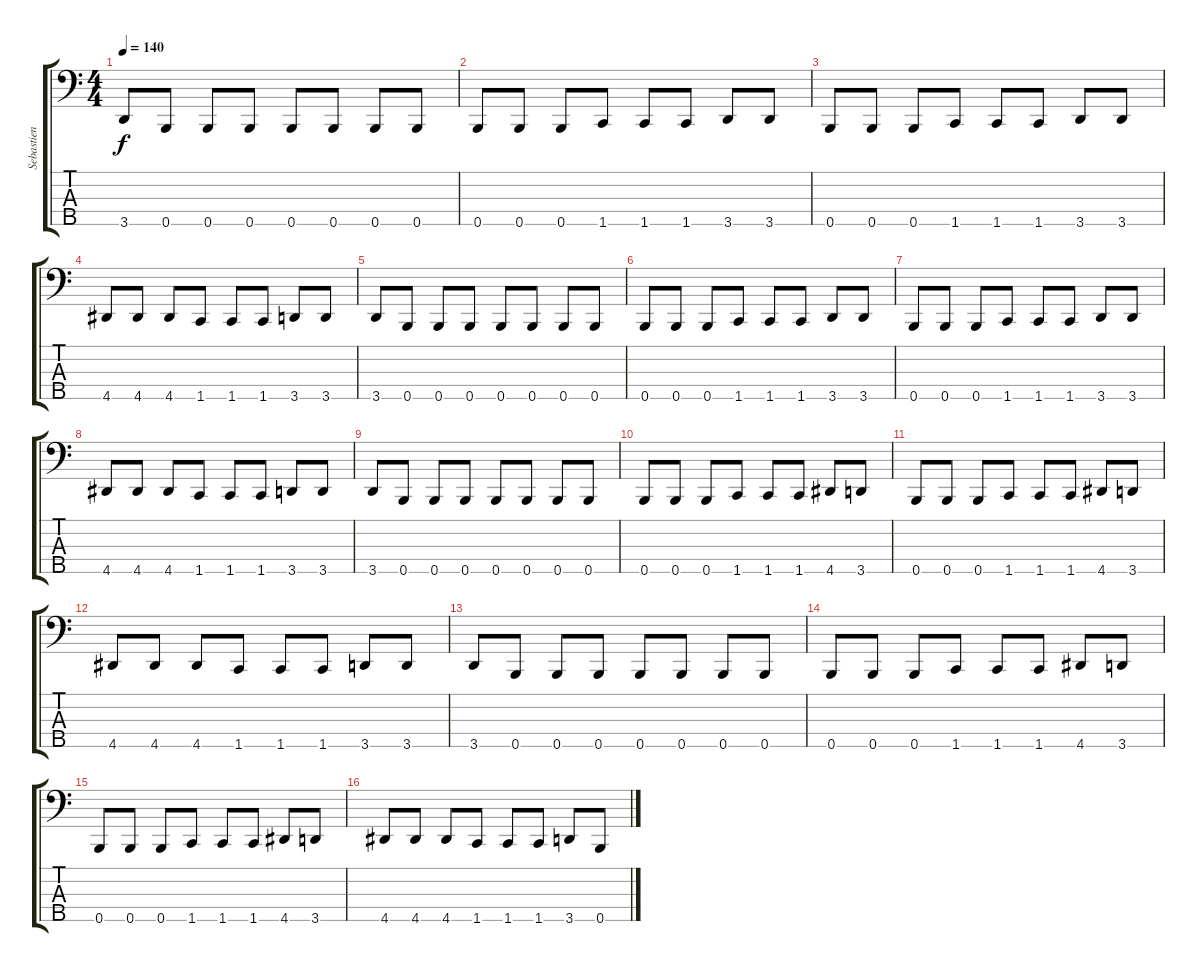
\track ("Sebastien Piche" "Sebastien ") {instrument electricbassfinger}
\staff {score tabs}
\tuning (Gb2 D2 A1 E1 B0) {hide}
\ts (4 4)
\tempo 140
\clef f4
\ks c
3.5.8{dy f} 0.5.8 0.5.8 0.5.8 0.5.8 0.5.8 0.5.8 0.5.8 |
0.5.8 0.5.8 0.5.8 1.5.8 1.5.8 1.5.8 3.5.8 3.5.8 |
0.5.8 0.5.8 0.5.8 1.5.8 1.5.8 1.5.8 3.5.8 3.5.8 |
4.5.8 4.5.8 4.5.8 1.5.8 1.5.8 1.5.8 3.5.8 3.5.8 |
3.5.8 0.5.8 0.5.8 0.5.8 0.5.8 0.5.8 0.5.8 0.5.8 |
0.5.8 0.5.8 0.5.8 1.5.8 1.5.8 1.5.8 3.5.8 3.5.8 |
0.5.8 0.5.8 0.5.8 1.5.8 1.5.8 1.5.8 3.5.8 3.5.8 |
4.5.8 4.5.8 4.5.8 1.5.8 1.5.8 1.5.8 3.5.8 3.5.8 |
3.5.8 0.5.8 0.5.8 0.5.8 0.5.8 0.5.8 0.5.8 0.5.8 |
0.5.8 0.5.8 0.5.8 1.5.8 1.5.8 1.5.8 4.5.8 3.5.8 |
0.5.8 0.5.8 0.5.8 1.5.8 1.5.8 1.5.8 4.5.8 3.5.8 |
4.5.8 4.5.8 4.5.8 1.5.8 1.5.8 1.5.8 3.5.8 3.5.8 |
3.5.8 0.5.8 0.5.8 0.5.8 0.5.8 0.5.8 0.5.8 0.5.8 |
0.5.8 0.5.8 0.5.8 1.5.8 1.5.8 1.5.8 4.5.8 3.5.8 |
0.5.8 0.5.8 0.5.8 1.5.8 1.5.8 1.5.8 4.5.8 3.5.8 |
4.5.8 4.5.8 4.5.8 1.5.8 1.5.8 1.5.8 3.5.8 0.5.8
